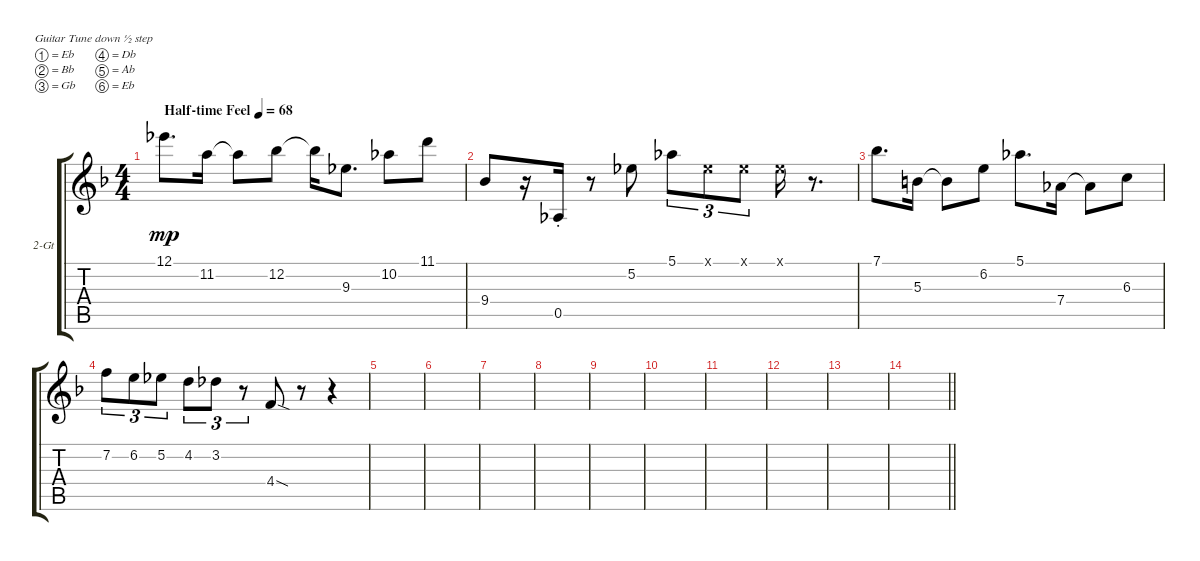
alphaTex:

\defaultSystemsLayout 4
\bracketExtendMode groupsimilarinstruments
\firstSystemTrackNameOrientation horizontal
\otherSystemsTrackNameOrientation horizontal
\track ("2 Guitar" "2-Gt") {instrument electricguitarclean}
\staff {score tabs}
\tuning (Eb4 Bb3 Gb3 Db3 Ab2 Eb2)
\ts (4 4)
\tempo (68 "Half-time Feel")
\clef g2
\scale
1.08449
\ks f
12.1.8{d dy mp instrument electricguitarclean} 11.2.16 11.2{t}.8 12.2.8 12.2{t}.16 9.3.8{d} 10.2.8 11.1.8 |
\scale
0.915511 9.4.8 r.16 0.5{st}.16 r.8 5.2.8 5.1.8{tu (3 2)} 0.1{x}.8{tu (3 2)} 0.1{x}.8{tu (3 2)} 0.1{x}.16 r.8{d} |
\scale
1.05422 7.1.8{d} 5.3.16 5.3{t}.8 6.2.8 5.1.8{d} 7.4.16 7.4{t}.8 6.3.8 |
\scale
0.945776 7.2.8{tu (3 2)} 6.2.8{tu (3 2)} 5.2.8{tu (3 2)} 4.2.8{tu (3 2)} 3.2.8{tu (3 2)} r.8{tu (3 2)} 4.4{sod}.8 r.8 r.4 |
\scale
1.05422 |
\scale
0.945776 |
\scale
1.05422 |
\scale
0.945776 |
\scale
1.05422 |
\scale
0.945776 |
\scale
1.05422 |
\scale
0.945776 |
\scale
1.05422 |
\scale
0.945776
\barLineRight lightlight
|
\scale
1.05422 |
\scale
0.945776
